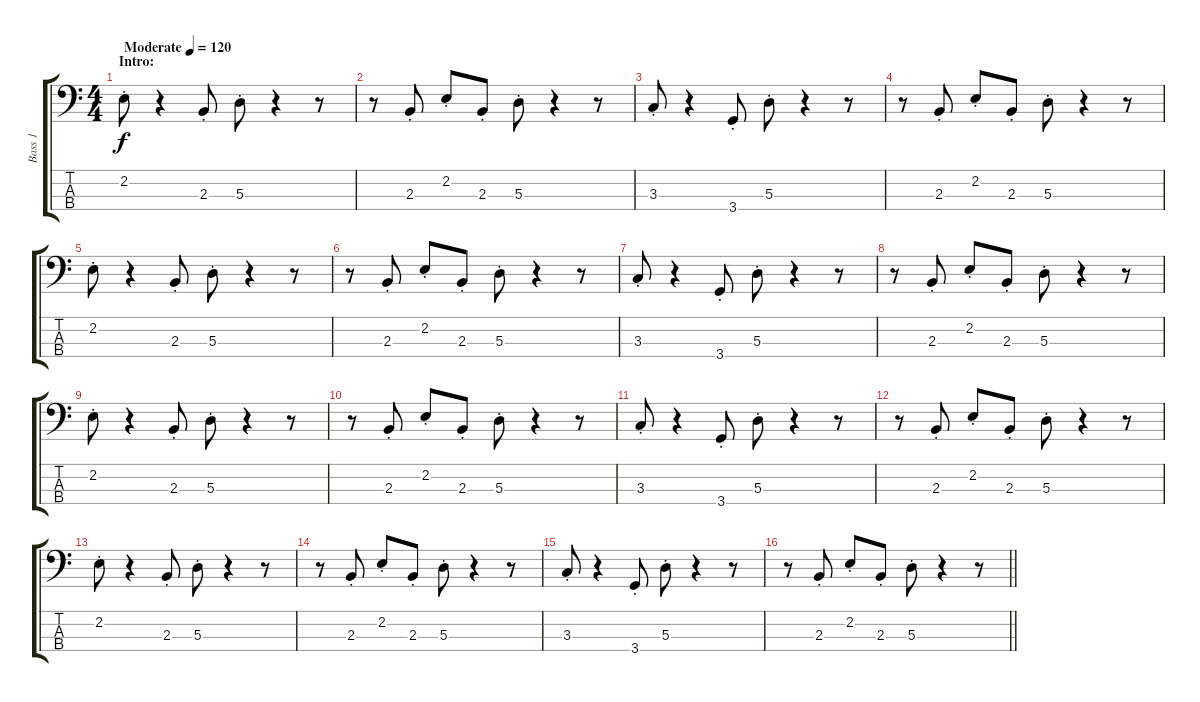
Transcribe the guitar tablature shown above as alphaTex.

\track ("Bass 1" "Bass 1") {instrument electricbasspick}
\staff {score tabs}
\tuning (G2 D2 A1 E1) {hide}
\ts (4 4)
\section ("" "Intro:")
\tempo (120 "Moderate")
\clef f4
\ks c
2.2{st}.8{dy f instrument electricbasspick} r.4 2.3{st}.8 5.3{st}.8 r.4 r.8 |
r.8 2.3{st}.8 2.2{st}.8 2.3{st}.8 5.3{st}.8 r.4 r.8 |
3.3{st}.8 r.4 3.4{st}.8 5.3{st}.8 r.4 r.8 |
r.8 2.3{st}.8 2.2{st}.8 2.3{st}.8 5.3{st}.8 r.4 r.8 |
2.2{st}.8 r.4 2.3{st}.8 5.3{st}.8 r.4 r.8 |
r.8 2.3{st}.8 2.2{st}.8 2.3{st}.8 5.3{st}.8 r.4 r.8 |
3.3{st}.8 r.4 3.4{st}.8 5.3{st}.8 r.4 r.8 |
r.8 2.3{st}.8 2.2{st}.8 2.3{st}.8 5.3{st}.8 r.4 r.8 |
2.2{st}.8 r.4 2.3{st}.8 5.3{st}.8 r.4 r.8 |
r.8 2.3{st}.8 2.2{st}.8 2.3{st}.8 5.3{st}.8 r.4 r.8 |
3.3{st}.8 r.4 3.4{st}.8 5.3{st}.8 r.4 r.8 |
r.8 2.3{st}.8 2.2{st}.8 2.3{st}.8 5.3{st}.8 r.4 r.8 |
2.2{st}.8 r.4 2.3{st}.8 5.3{st}.8 r.4 r.8 |
r.8 2.3{st}.8 2.2{st}.8 2.3{st}.8 5.3{st}.8 r.4 r.8 |
3.3{st}.8 r.4 3.4{st}.8 5.3{st}.8 r.4 r.8 |
\barLineRight lightlight
r.8 2.3{st}.8 2.2{st}.8 2.3{st}.8 5.3{st}.8 r.4 r.8
